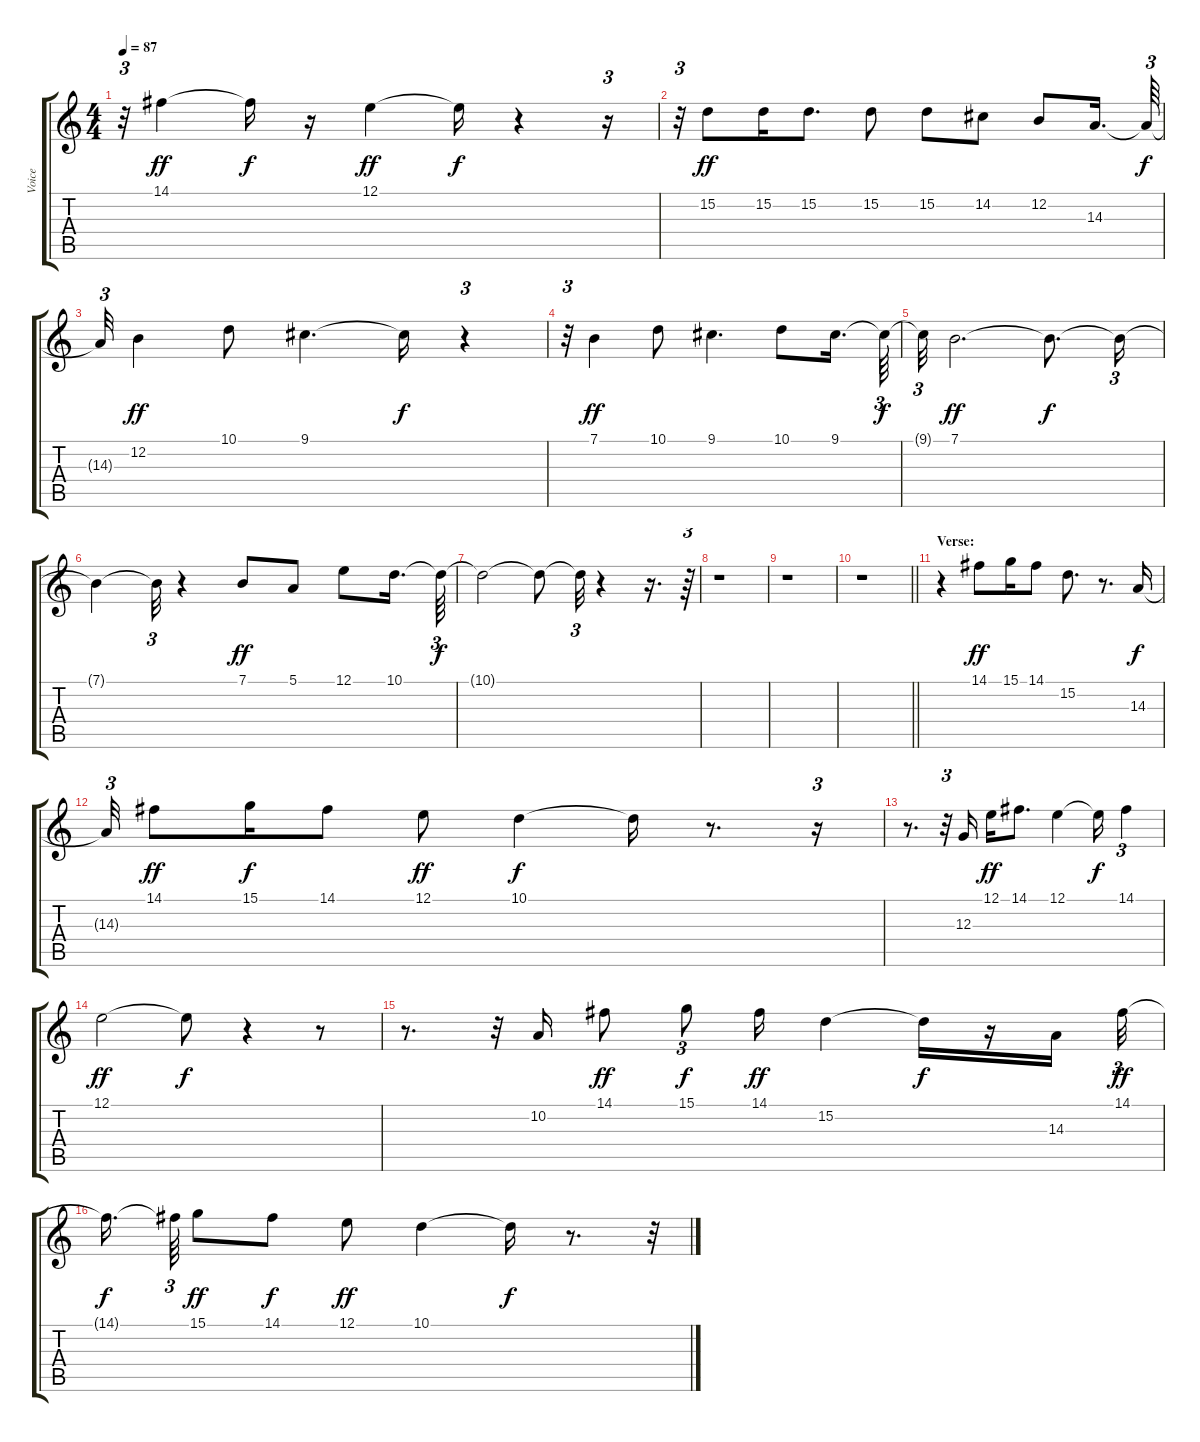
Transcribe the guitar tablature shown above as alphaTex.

\track ("Voice" "Voice") {instrument voiceoohs}
\staff {score tabs}
\tuning (E4 B3 G3 D3 A2 E2) {hide}
\ts (4 4)
\tempo 87
\clef g2
\ks c
r.32{tu (3 2) dy ff} 14.1.4 14.1{t}.16{dy f} r.16 12.1.4{dy ff} 12.1{t}.16{dy f} r.4 r.16{tu (3 2)} |
r.32{tu (3 2)} 15.2.8{dy ff} 15.2.16 15.2.8{d} 15.2.8 15.2.8 14.2.8 12.2.8 14.3.16{d} 14.3{t}.64{tu (3 2) dy f} |
14.3{t}.32{tu (3 2)} 12.2.4{dy ff} 10.1.8 9.1.4{d} 9.1{t}.16{dy f} r.4{tu (3 2)} |
r.32{tu (3 2)} 7.1.4{dy ff} 10.1.8 9.1.4{d} 10.1.8 9.1.16{d} 9.1{t}.64{tu (3 2) dy f} |
9.1{t}.32{tu (3 2)} 7.1.2{d dy ff} 7.1{t}.8{d dy f} 7.1{t}.16{tu (3 2)} |
7.1{t}.4 7.1{t}.32{tu (3 2)} r.4 7.1.8{dy ff} 5.1.8 12.1.8 10.1.16{d} 10.1{t}.64{tu (3 2) dy f} |
10.1{t}.2 10.1{t}.8 10.1{t}.32{tu (3 2)} r.4 r.16{d} r.64{tu (3 2)} |
r.1 |
r.1 |
\barLineRight lightlight
r.1 |
\section ("" "Verse:")
r.4 14.1.8{dy ff} 15.1.16 14.1.8 15.2.8{d} r.8{d} 14.3.16{dy f} |
14.3{t}.32{tu (3 2)} 14.1.8{dy ff} 15.1.16{dy f} 14.1.8 12.1.8{dy ff} 10.1.4{dy f} 10.1{t}.16 r.8{d} r.16{tu (3 2)} |
r.8{d} r.32{tu (3 2)} 12.3.16 12.1.16{dy ff} 14.1.8{d} 12.1.4 12.1{t}.16{dy f} 14.1.4{tu (3 2)} |
12.1.2{dy ff} 12.1{t}.8{dy f} r.4 r.8 |
r.8{d} r.32{tu (3 2)} 10.2.16 14.1.8{dy ff} 15.1.8{tu (3 2) dy f} 14.1.16{dy ff} 15.2.4 15.2{t}.16{dy f} r.16 14.3.16 14.1.32{tu (3 2) dy ff} |
14.1{t}.16{d dy f beam splitsecondary} 14.1{t}.64{tu (3 2)} 15.1.8{dy ff} 14.1.8{dy f} 12.1.8{dy ff} 10.1.4 10.1{t}.16{dy f} r.8{d} r.32{tu (3 2)}
